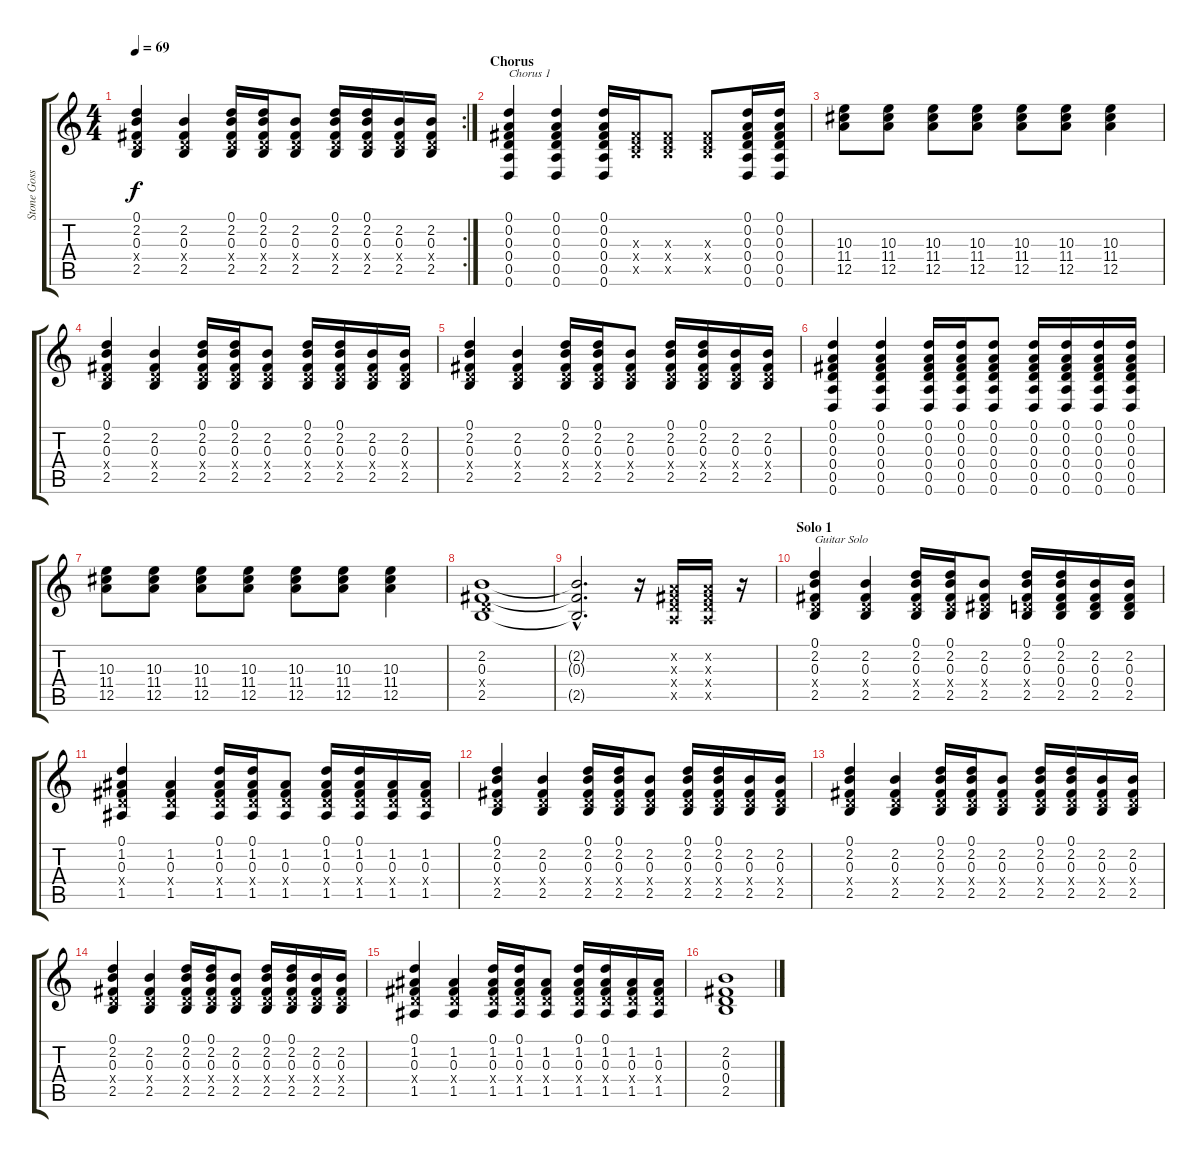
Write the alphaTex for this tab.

\track ("Stone Gossard" "Stone Goss") {instrument acousticguitarsteel}
\staff {score tabs}
\tuning (D4 A3 Gb3 D3 A2 D2) {hide}
\rc 2
\ts (4 4)
\tempo 69
\clef g2
\ks c
(0.1 2.2 0.3 0.4{x} 2.5).4{dy f} (2.2 0.3 0.4{x} 2.5).4 (0.1 2.2 0.3 0.4{x} 2.5).16 (0.1 2.2 0.3 0.4{x} 2.5).16 (2.2 0.3 0.4{x} 2.5).8 (0.1 2.2 0.3 0.4{x} 2.5).16 (0.1 2.2 0.3 0.4{x} 2.5).16 (2.2 0.3 0.4{x} 2.5).16 (2.2 0.3 0.4{x} 2.5).16 |
\section ("" "Chorus")
(0.1 0.2 0.3 0.4 0.5 0.6).4{txt "Chorus 1"} (0.1 0.2 0.3 0.4 0.5 0.6).4 (0.1 0.2 0.3 0.4 0.5 0.6).16 (0.3{x} 0.4{x} 2.5{x}).16 (0.3{x} 0.4{x} 2.5{x}).8 (0.3{x} 0.4{x} 2.5{x}).8 (0.1 0.2 0.3 0.4 0.5 0.6).16 (0.1 0.2 0.3 0.4 0.5 0.6).16 |
(10.3 11.4 12.5).8 (10.3 11.4 12.5).8 (10.3 11.4 12.5).8 (10.3 11.4 12.5).8 (10.3 11.4 12.5).8 (10.3 11.4 12.5).8 (10.3 11.4 12.5).4 |
(0.1 2.2 0.3 0.4{x} 2.5).4 (2.2 0.3 0.4{x} 2.5).4 (0.1 2.2 0.3 0.4{x} 2.5).16 (0.1 2.2 0.3 0.4{x} 2.5).16 (2.2 0.3 0.4{x} 2.5).8 (0.1 2.2 0.3 0.4{x} 2.5).16 (0.1 2.2 0.3 0.4{x} 2.5).16 (2.2 0.3 0.4{x} 2.5).16 (2.2 0.3 0.4{x} 2.5).16 |
(0.1 2.2 0.3 0.4{x} 2.5).4 (2.2 0.3 0.4{x} 2.5).4 (0.1 2.2 0.3 0.4{x} 2.5).16 (0.1 2.2 0.3 0.4{x} 2.5).16 (2.2 0.3 0.4{x} 2.5).8 (0.1 2.2 0.3 0.4{x} 2.5).16 (0.1 2.2 0.3 0.4{x} 2.5).16 (2.2 0.3 0.4{x} 2.5).16 (2.2 0.3 0.4{x} 2.5).16 |
(0.1 0.2 0.3 0.4 0.5 0.6).4 (0.1 0.2 0.3 0.4 0.5 0.6).4 (0.1 0.2 0.3 0.4 0.5 0.6).16 (0.1 0.2 0.3 0.4 0.5 0.6).16 (0.1 0.2 0.3 0.4 0.5 0.6).8 (0.1 0.2 0.3 0.4 0.5 0.6).16 (0.1 0.2 0.3 0.4 0.5 0.6).16 (0.1 0.2 0.3 0.4 0.5 0.6).16 (0.1 0.2 0.3 0.4 0.5 0.6).16 |
(10.3 11.4 12.5).8 (10.3 11.4 12.5).8 (10.3 11.4 12.5).8 (10.3 11.4 12.5).8 (10.3 11.4 12.5).8 (10.3 11.4 12.5).8 (10.3 11.4 12.5).4 |
(2.2 0.3 0.4{x} 2.5).1 |
(2.2{hac t} 0.3{hac t} 2.5{hac t}).2{d} r.16 (0.2{x} 0.3{x} 0.4{x} 0.5{x}).16 (0.2{x} 0.3{x} 0.4{x} 0.5{x}).16 r.16 |
\section ("" "Solo 1")
(0.1 2.2 0.3 0.4{x} 2.5).4{txt "Guitar Solo"} (2.2 0.3 0.4{x} 2.5).4 (0.1 2.2 0.3 0.4{x} 2.5).16 (0.1 2.2 0.3 0.4{x} 2.5).16 (2.2 0.3 1.4{x} 2.5).8 (0.1 2.2 0.3 0.4{x} 2.5).16 (0.1 2.2 0.3 0.4 2.5).16 (2.2 0.3 0.4 2.5).16 (2.2 0.3 0.4 2.5).16 |
(0.1 1.2 0.3 0.4{x} 1.5).4 (1.2 0.3 0.4{x} 1.5).4 (0.1 1.2 0.3 0.4{x} 1.5).16 (0.1 1.2 0.3 0.4{x} 1.5).16 (1.2 0.3 0.4{x} 1.5).8 (0.1 1.2 0.3 0.4{x} 1.5).16 (0.1 1.2 0.3 0.4{x} 1.5).16 (1.2 0.3 0.4{x} 1.5).16 (1.2 0.3 0.4{x} 1.5).16 |
(0.1 2.2 0.3 0.4{x} 2.5).4 (2.2 0.3 0.4{x} 2.5).4 (0.1 2.2 0.3 0.4{x} 2.5).16 (0.1 2.2 0.3 0.4{x} 2.5).16 (2.2 0.3 0.4{x} 2.5).8 (0.1 2.2 0.3 0.4{x} 2.5).16 (0.1 2.2 0.3 0.4{x} 2.5).16 (2.2 0.3 0.4{x} 2.5).16 (2.2 0.3 0.4{x} 2.5).16 |
(0.1 2.2 0.3 0.4{x} 2.5).4 (2.2 0.3 0.4{x} 2.5).4 (0.1 2.2 0.3 0.4{x} 2.5).16 (0.1 2.2 0.3 0.4{x} 2.5).16 (2.2 0.3 0.4{x} 2.5).8 (0.1 2.2 0.3 0.4{x} 2.5).16 (0.1 2.2 0.3 0.4{x} 2.5).16 (2.2 0.3 0.4{x} 2.5).16 (2.2 0.3 0.4{x} 2.5).16 |
(0.1 2.2 0.3 0.4{x} 2.5).4 (2.2 0.3 0.4{x} 2.5).4 (0.1 2.2 0.3 0.4{x} 2.5).16 (0.1 2.2 0.3 0.4{x} 2.5).16 (2.2 0.3 0.4{x} 2.5).8 (0.1 2.2 0.3 0.4{x} 2.5).16 (0.1 2.2 0.3 0.4{x} 2.5).16 (2.2 0.3 0.4{x} 2.5).16 (2.2 0.3 0.4{x} 2.5).16 |
(0.1 1.2 0.3 0.4{x} 1.5).4 (1.2 0.3 0.4{x} 1.5).4 (0.1 1.2 0.3 0.4{x} 1.5).16 (0.1 1.2 0.3 0.4{x} 1.5).16 (1.2 0.3 0.4{x} 1.5).8 (0.1 1.2 0.3 0.4{x} 1.5).16 (0.1 1.2 0.3 0.4{x} 1.5).16 (1.2 0.3 0.4{x} 1.5).16 (1.2 0.3 0.4{x} 1.5).16 |
(2.2 0.3 0.4 2.5).1
